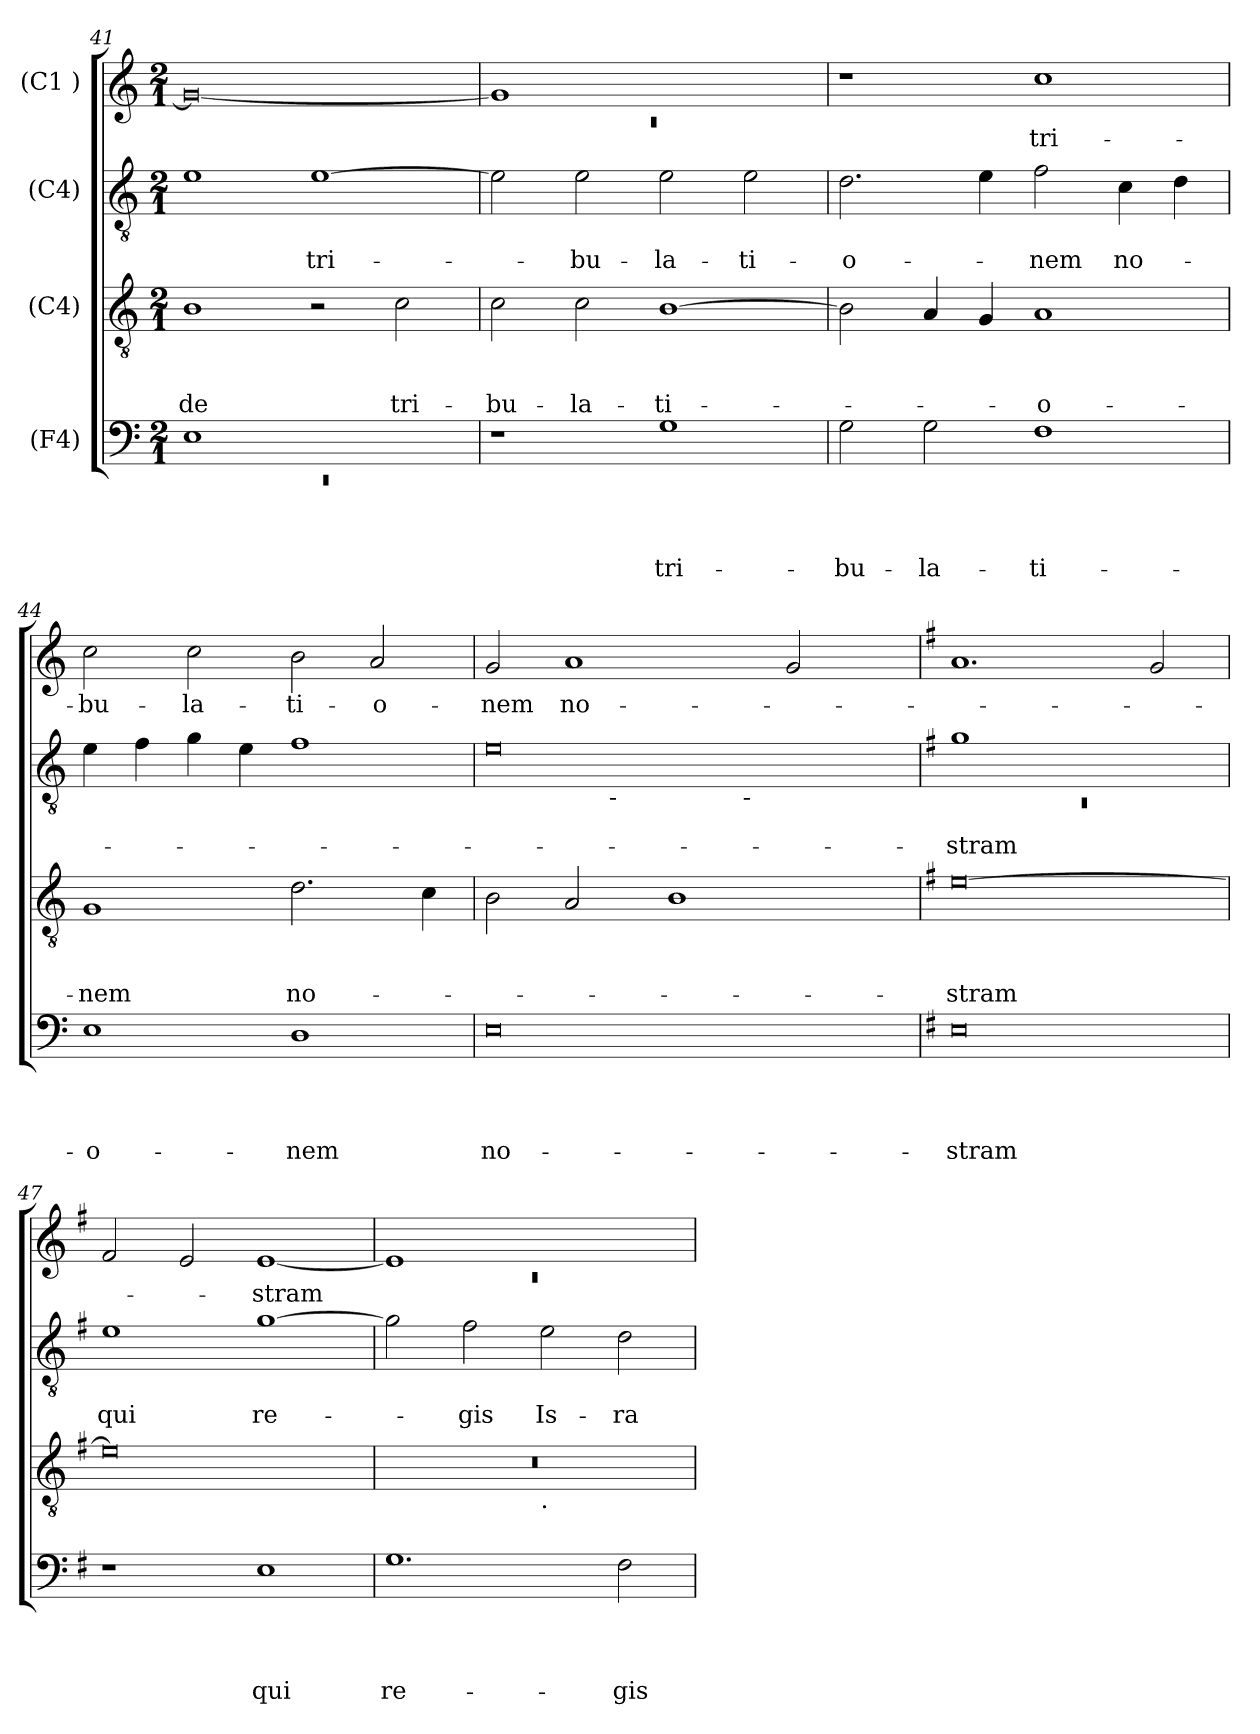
**kern	**text	**text	**text	**text	**kern	**text	**text	**text	**kern	**text	**text	**kern	**text
*part4	*part4	*part4	*part4	*part4	*part3	*part3	*part3	*part3	*part2	*part2	*part2	*part1	*part1
*staff4	*staff4	*staff4	*staff4	*staff4	*staff3	*staff3	*staff3	*staff3	*staff2	*staff2	*staff2	*staff1	*staff1
*I"(F4)	*	*	*	*	*I"(C4)	*	*	*	*I"(C4)	*	*	*I"(C1 )	*
!!LO:LB:g=z
*clefF4	*	*	*	*	*clefGv2	*	*	*	*clefGv2	*	*	*clefG2	*
*k[]	*	*	*	*	*k[]	*	*	*	*k[]	*	*	*k[]	*
*C:	*	*	*	*	*C:	*	*	*	*C:	*	*	*C:	*
*M2/1	*	*	*	*	*M2/1	*	*	*	*M2/1	*	*	*M2/1	*
=41	=41	=41	=41	=41	=41	=41	=41	=41	=41	=41	=41	=41	=41
*^	*	*	*	*	*	*	*	*	*	*	*	*	*
!	!LO:N:vis=1	!	!	!	!	!	!	!	!LO:LY:b:rj	!	!	!	!	!
1E	0rEE	.	.	.	.	1B	.	.	-de	1e	.	.	0g_	.
!	!	!	!	!	!	!	!	!	!	!	!	!LO:LY:b	!	!
1ryy	.	.	.	.	.	2r	.	.	.	[>1e	.	tri-	.	.
!	!	!	!	!	!	!	!	!	!LO:LY:b	!	!	!	!	!
.	.	.	.	.	.	2c\	.	.	tri-	.	.	.	.	.
*v	*v	*	*	*	*	*	*	*	*	*	*	*	*	*
=42	=42	=42	=42	=42	=42	=42	=42	=42	=42	=42	=42	=42	=42
*	*	*	*	*	*	*	*	*	*	*	*	*^	*
!	!	!	!	!	!	!	!	!LO:LY:b	!	!	!	!	!LO:N:vis=1	!
1r	.	.	.	.	2c\	.	.	-bu-	2e\]	.	.	1g]	0rc	.
!	!	!	!	!	!	!	!	!LO:LY:b	!	!	!LO:LY:b	!	!	!
.	.	.	.	.	2c\	.	.	-la-	2e\	.	-bu-	.	.	.
!	!	!	!	!LO:LY:b	!	!	!	!LO:LY:b	!	!	!LO:LY:b	!	!	!
1G	.	.	.	tri-	[>1B	.	.	-ti-	2e\	.	-la-	1ryy	.	.
!	!	!	!	!	!	!	!	!	!	!	!LO:LY:b	!	!	!
.	.	.	.	.	.	.	.	.	2e\	.	-ti-	.	.	.
*	*	*	*	*	*	*	*	*	*	*	*	*v	*v	*
=43	=43	=43	=43	=43	=43	=43	=43	=43	=43	=43	=43	=43	=43
!	!	!	!	!LO:LY:b	!	!	!	!	!	!	!LO:LY:b	!	!
2G\	.	.	.	-bu-	2B\]	.	.	.	2.d\	.	-o-	1r	.
!	!	!	!	!LO:LY:b	!	!	!	!	!	!	!	!	!
2G\	.	.	.	-la-	4A/	.	.	.	.	.	.	.	.
.	.	.	.	.	4G/	.	.	.	4e\	.	.	.	.
!	!	!	!	!LO:LY:b	!	!	!	!LO:LY:b:rj	!	!	!LO:LY:b	!	!LO:LY:b
1F	.	.	.	-ti-	1A	.	.	-o-	2f\	.	-nem	1cc	tri-
!	!	!	!	!	!	!	!	!	!	!	!LO:LY:b	!	!
.	.	.	.	.	.	.	.	.	4c\	.	no-	.	.
.	.	.	.	.	.	.	.	.	4d\	.	.	.	.
=44	=44	=44	=44	=44	=44	=44	=44	=44	=44	=44	=44	=44	=44
!	!	!	!	!LO:LY:b:rj	!	!	!	!LO:LY:b	!	!	!	!	!LO:LY:b
1E	.	.	.	-o-	1G	.	.	-nem	4e\	.	.	2cc\	-bu-
.	.	.	.	.	.	.	.	.	4f\	.	.	.	.
!	!	!	!	!	!	!	!	!	!	!	!	!	!LO:LY:b
.	.	.	.	.	.	.	.	.	4g\	.	.	2cc\	-la-
.	.	.	.	.	.	.	.	.	4e\	.	.	.	.
!	!	!	!	!LO:LY:b	!	!	!	!LO:LY:b	!	!	!	!	!LO:LY:b
1D	.	.	.	-nem	2.d\	.	.	no-	1f	.	.	2b\	-ti-
!	!	!	!	!	!	!	!	!	!	!	!	!	!LO:LY:b
.	.	.	.	.	.	.	.	.	.	.	.	2a/	-o-
.	.	.	.	.	4c\	.	.	.	.	.	.	.	.
!!LO:LB:g=z
=45	=45	=45	=45	=45	=45	=45	=45	=45	=45	=45	=45	=45	=45
!	!	!	!	!LO:LY:b:rj	!	!	!	!	!	!	!	!	!LO:LY:b
*	*	*	*	*	*	*	*	*	*^	*	*	*	*
*	*	*	*	*	*	*	*	*	*	*^	*	*	*	*
0E	.	.	.	no-	2B\	.	.	.	0e	2ryy	1ryy	.	.	2g/	-nem
!	!	!	!	!	!	!	!	!	!	!	!	!	!	!	!LO:LY:b
.	.	.	.	.	2A/	.	.	.	.	8.ryy	.	.	.	1a	no-
!	!	!	!	!	!	!	!	!	!	!LO:TX:b:t=-	!	!	!	!	!
.	.	.	.	.	.	.	.	.	.	1ryy	.	.	.	.	.
.	.	.	.	.	1B	.	.	.	.	.	4ryy	.	.	.	.
.	.	.	.	.	.	.	.	.	.	.	16ryy	.	.	.	.
!	!	!	!	!	!	!	!	!	!	!	!LO:TX:b:t=-	!	!	!	!
.	.	.	.	.	.	.	.	.	.	.	2ryy	.	.	.	.
.	.	.	.	.	.	.	.	.	.	.	.	.	.	2g/	.
.	.	.	.	.	.	.	.	.	.	4ryy	.	.	.	.	.
.	.	.	.	.	.	.	.	.	.	.	8.ryy	.	.	.	.
.	.	.	.	.	.	.	.	.	.	16ryy	.	.	.	.	.
*	*	*	*	*	*	*	*	*	*v	*v	*v	*	*	*	*
=46	=46	=46	=46	=46	=46	=46	=46	=46	=46	=46	=46	=46	=46
*k[f#]	*	*	*	*	*k[f#]	*	*	*	*k[f#]	*	*	*k[f#]	*
*G:	*	*	*	*	*G:	*	*	*	*G:	*	*	*G:	*
*	*	*	*	*	*	*	*	*	*^	*	*	*	*
*	*	*	*	*	*	*	*	*	*	*^	*	*	*	*
!	!	!	!	!LO:LY:b	!	!	!	!LO:LY:b	!	!LO:N:vis=1	!	!	!LO:LY:b	!	!
*	*	*	*	*	*	*	*	*	*	*v	*v	*	*	*	*
0E	.	.	.	-stram	[<0e	.	.	-stram	1g	0rC	.	-stram	1.a	.
.	.	.	.	.	.	.	.	.	1ryy	.	.	.	.	.
.	.	.	.	.	.	.	.	.	.	.	.	.	2g/	.
*	*	*	*	*	*	*	*	*	*v	*v	*	*	*	*
=47	=47	=47	=47	=47	=47	=47	=47	=47	=47	=47	=47	=47	=47
!	!	!	!	!	!	!	!	!	!	!	!LO:LY:b	!	!
1r	.	.	.	.	0e]	.	.	.	1e	.	qui	2f#/	.
.	.	.	.	.	.	.	.	.	.	.	.	2e/	.
!	!	!	!	!LO:LY:b	!	!	!	!	!	!	!LO:LY:b	!	!LO:LY:b
1E	.	.	.	qui	.	.	.	.	[>1g	.	re-	[<1e	-stram
=48	=48	=48	=48	=48	=48	=48	=48	=48	=48	=48	=48	=48	=48
*	*	*	*	*	*	*	*	*	*	*	*	*^	*
!	!	!	!	!LO:LY:b	!	!	!	!	!	!	!	!	!LO:N:vis=1	!
*	*	*	*	*	*^	*	*	*	*	*	*	*	*	*
1.G	.	.	.	re-	0r	1ryy	.	.	.	2g\]	.	.	1e]	0rc	.
!	!	!	!	!	!	!	!	!	!	!	!	!LO:LY:b	!	!	!
.	.	.	.	.	.	.	.	.	.	2f#\	.	-gis	.	.	.
!	!	!	!	!	!	!LO:TX:b:t=.	!	!	!	!	!	!	!	!	!
!	!	!	!	!	!	!	!	!	!	!	!	!LO:LY:b	!	!	!
.	.	.	.	.	.	1ryy	.	.	.	2e\	.	Is-	1ryy	.	.
!	!	!	!	!LO:LY:b	!	!	!	!	!	!	!	!LO:LY:b	!	!	!
2F#\	.	.	.	-gis	.	.	.	.	.	2d\	.	-ra-	.	.	.
*	*	*	*	*	*v	*v	*	*	*	*	*	*	*v	*v	*
=	=	=	=	=	=	=	=	=	=	=	=	=	=
*-	*-	*-	*-	*-	*-	*-	*-	*-	*-	*-	*-	*-	*-
